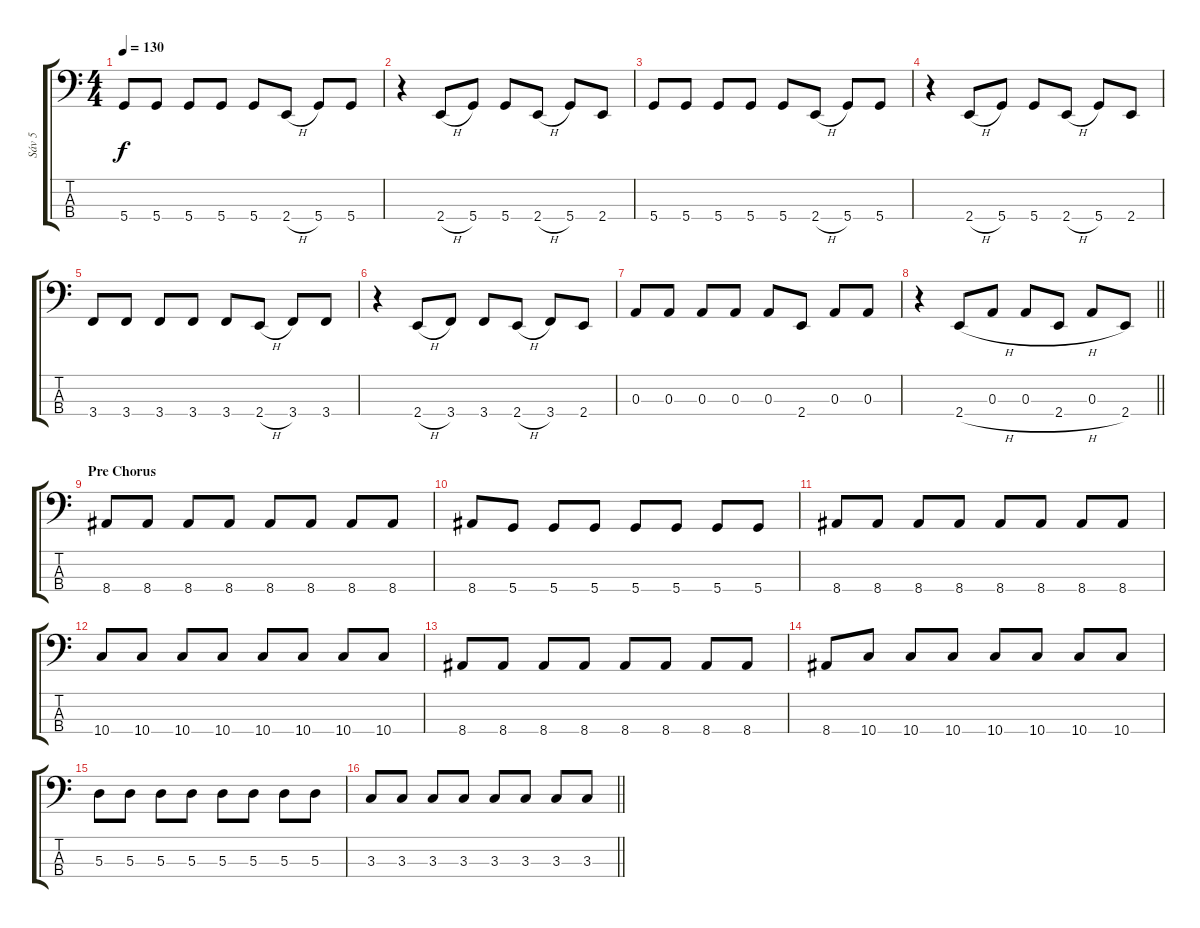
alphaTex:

\track ("Sáv 5" "Sáv 5") {instrument electricbassfinger}
\staff {score tabs}
\tuning (G2 D2 A1 D1) {hide}
\ts (4 4)
\tempo 130
\clef f4
\ks c
5.4.8{dy f} 5.4.8 5.4.8 5.4.8 5.4.8 2.4{h}.8 5.4.8 5.4.8 |
r.4 2.4{h}.8 5.4.8 5.4.8 2.4{h}.8 5.4.8 2.4.8 |
5.4.8 5.4.8 5.4.8 5.4.8 5.4.8 2.4{h}.8 5.4.8 5.4.8 |
r.4 2.4{h}.8 5.4.8 5.4.8 2.4{h}.8 5.4.8 2.4.8 |
3.4.8 3.4.8 3.4.8 3.4.8 3.4.8 2.4{h}.8 3.4.8 3.4.8 |
r.4 2.4{h}.8 3.4.8 3.4.8 2.4{h}.8 3.4.8 2.4.8 |
0.3.8 0.3.8 0.3.8 0.3.8 0.3.8 2.4.8 0.3.8 0.3.8 |
\barLineRight lightlight
r.4 2.4{h}.8 0.3.8 0.3.8 2.4{h}.8 0.3.8 2.4.8 |
\section ("" "Pre Chorus")
8.4.8 8.4.8 8.4.8 8.4.8 8.4.8 8.4.8 8.4.8 8.4.8 |
8.4.8 5.4.8 5.4.8 5.4.8 5.4.8 5.4.8 5.4.8 5.4.8 |
8.4.8 8.4.8 8.4.8 8.4.8 8.4.8 8.4.8 8.4.8 8.4.8 |
10.4.8 10.4.8 10.4.8 10.4.8 10.4.8 10.4.8 10.4.8 10.4.8 |
8.4.8 8.4.8 8.4.8 8.4.8 8.4.8 8.4.8 8.4.8 8.4.8 |
8.4.8 10.4.8 10.4.8 10.4.8 10.4.8 10.4.8 10.4.8 10.4.8 |
5.3.8 5.3.8 5.3.8 5.3.8 5.3.8 5.3.8 5.3.8 5.3.8 |
\barLineRight lightlight
3.3.8 3.3.8 3.3.8 3.3.8 3.3.8 3.3.8 3.3.8 3.3.8
